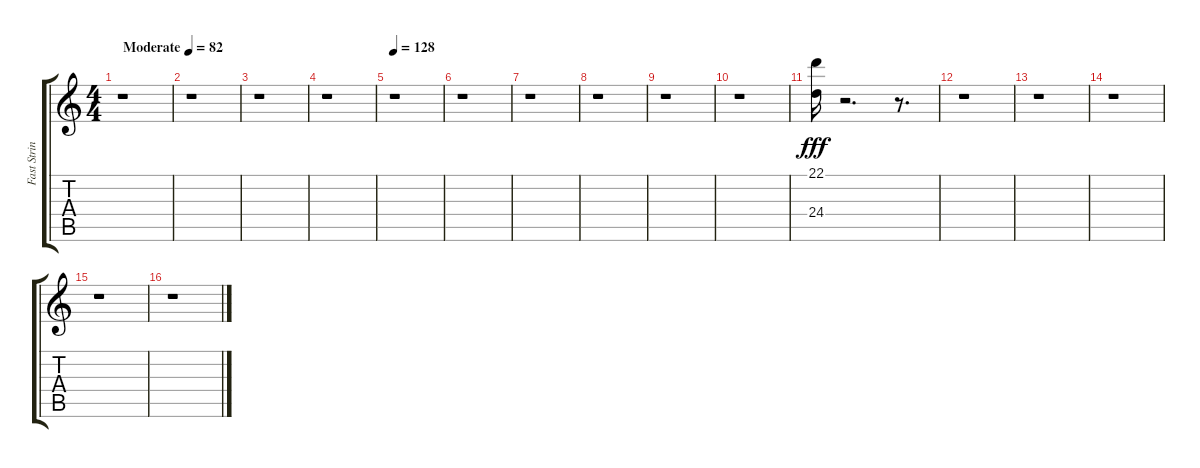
\track ("Fast Strings   " "Fast Strin") {instrument stringensemble1}
\staff {score tabs}
\tuning (E4 B3 G3 D3 A2 E2) {hide}
\ts (4 4)
\tempo (82 "Moderate")
\clef g2
\ks c
r.1{dy fff instrument stringensemble1} |
r.1 |
r.1 |
r.1 |
\tempo 128
r.1 |
r.1 |
r.1 |
r.1 |
r.1 |
r.1 |
(22.1 24.4).16 r.2{d} r.8{d} |
r.1 |
r.1 |
r.1 |
r.1 |
r.1
